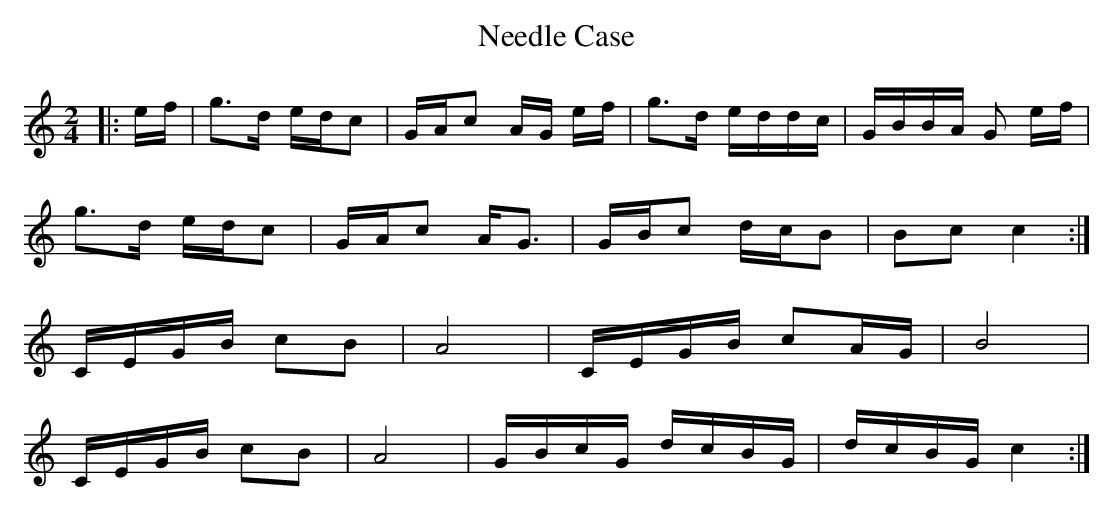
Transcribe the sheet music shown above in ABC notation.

X:1
T: Needle Case
M: 2/4
L: 1/8
K: Cmaj
|:e/f/|g3/d/ e/d/c|G/A/c A/G/ e/f/|g3/d/ e/d/d/c/|G/B/B/A/ G e/f/|
g3/d/ e/d/c|G/A/c A/G3/|G/B/c d/c/B|Bc c2:|
C/E/G/B/ cB|A4|C/E/G/B/ cA/G/|B4|
C/E/G/B/ cB|A4|G/B/c/G/ d/c/B/G/|d/c/B/G/ c2:|
